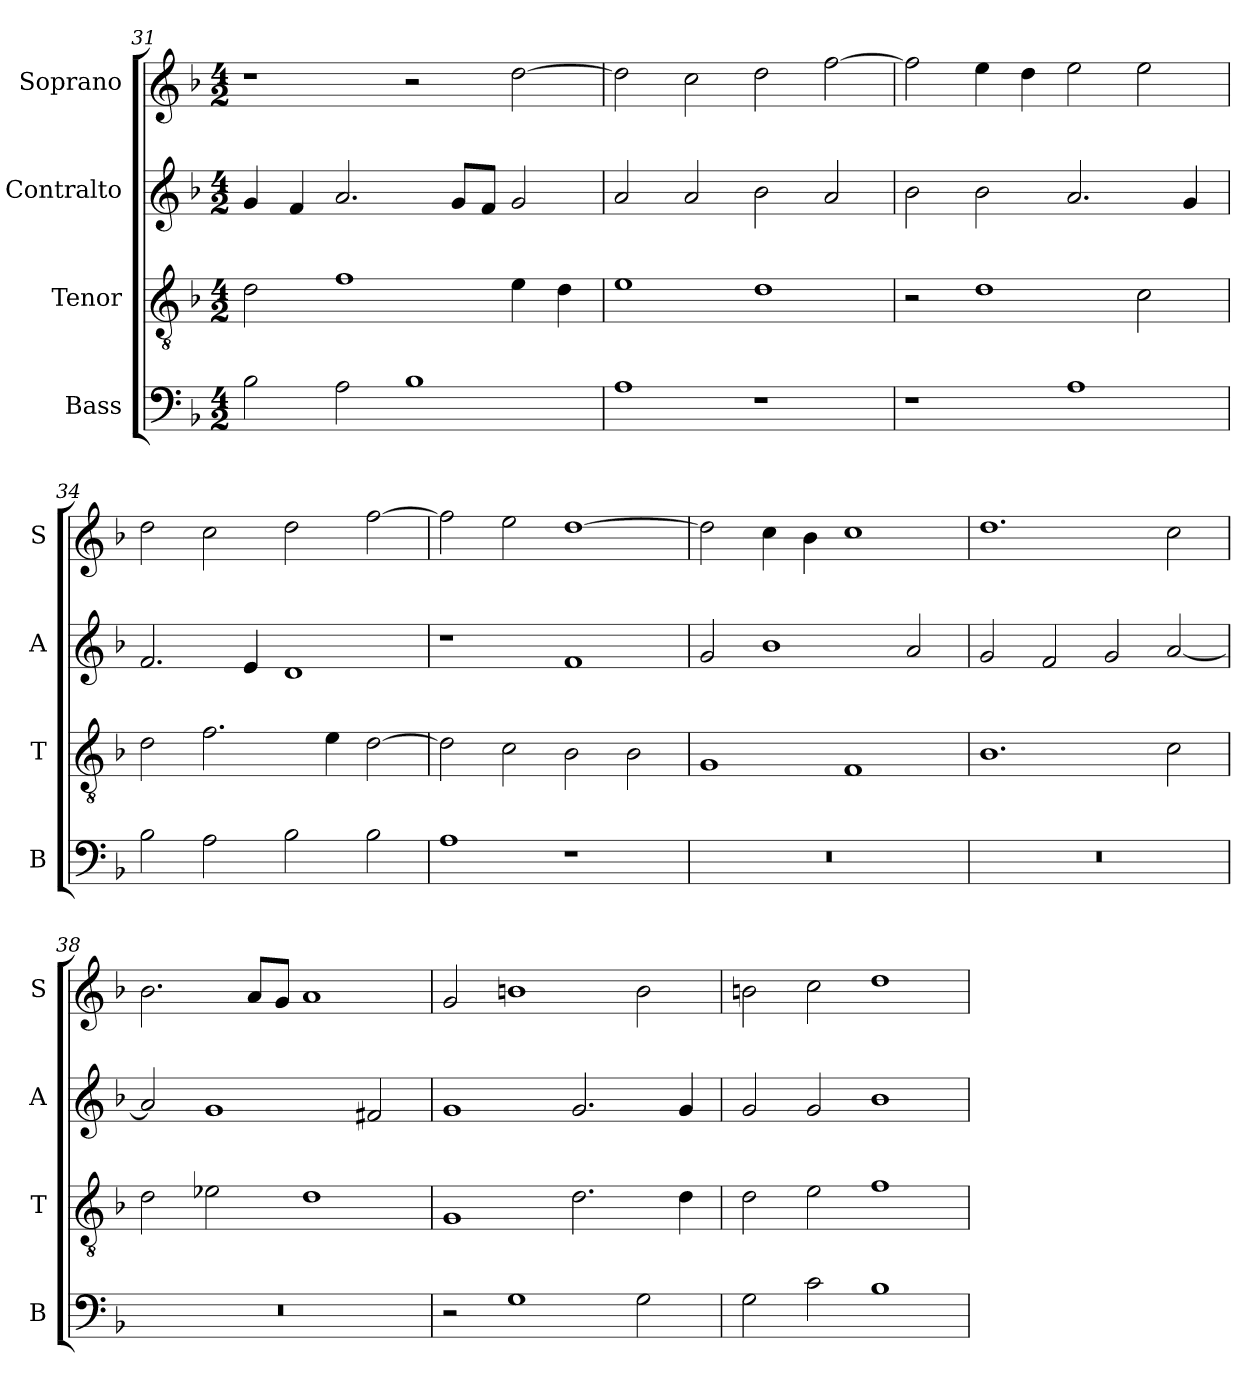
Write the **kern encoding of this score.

**kern	**kern	**kern	**kern
*part4	*part3	*part2	*part1
*staff4	*staff3	*staff2	*staff1
*I"Bass	*I"Tenor	*I"Contralto	*I"Soprano
*I'B	*I'T	*I'A	*I'S
*clefF4	*clefGv2	*clefG2	*clefG2
*k[b-]	*k[b-]	*k[b-]	*k[b-]
*G:dor	*G:dor	*G:dor	*G:dor
*M4/2	*M4/2	*M4/2	*M4/2
=31	=31	=31	=31
2B-	2d	4g	1r
.	.	4f	.
2A	1f	2.a	.
1B-	.	.	2r
.	.	8g/L	.
.	.	8f/J	.
.	4e	2g	[2dd
.	4d	.	.
=32	=32	=32	=32
1A	1e	2a	2dd]
.	.	2a	2cc
1r	1d	2b-	2dd
.	.	2a	[2ff
=33	=33	=33	=33
1r	2r	2b-	2ff]
.	1d	2b-	4ee
.	.	.	4dd
1A	.	2.a	2ee
.	2c	.	2ee
.	.	4g	.
=34	=34	=34	=34
2B-	2d	2.f	2dd
2A	2.f	.	2cc
.	.	4e	.
2B-	.	1d	2dd
.	4e	.	.
2B-	[2d	.	[2ff
=35	=35	=35	=35
1A	2d]	1r	2ff]
.	2c	.	2ee
1r	2B-	1f	[1dd
.	2B-	.	.
=36	=36	=36	=36
0r	1G	2g	2dd]
.	.	1b-	4cc
.	.	.	4b-
.	1F	.	1cc
.	.	2a	.
=37	=37	=37	=37
0r	1.B-	2g	1.dd
.	.	2f	.
.	.	2g	.
.	2c	[2a	2cc
=38	=38	=38	=38
0r	2d	2a]	2.b-
.	2e-X	1g	.
.	.	.	8a/L
.	.	.	8g/J
.	1d	.	1a
.	.	2f#X	.
=39	=39	=39	=39
2r	1G	1g	2g
1G	.	.	1bn
.	2.d	2.g	.
2G	.	.	2b
.	4d	4g	.
=40	=40	=40	=40
2G	2d	2g	2bn
2c	2e	2g	2cc
1B-	1f	1b-	1dd
=	=	=	=
*-	*-	*-	*-
